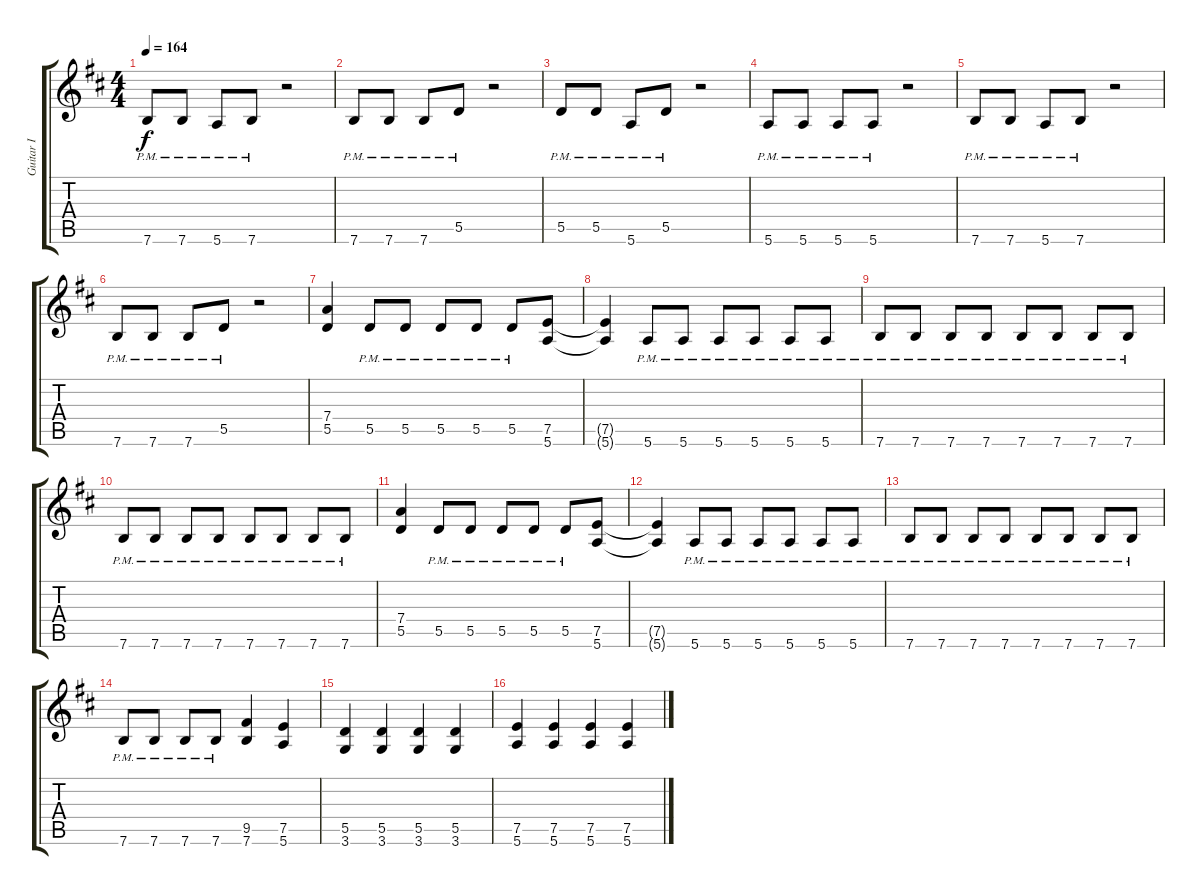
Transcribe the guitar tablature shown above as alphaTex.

\track ("Guitar I" "Guitar I") {instrument overdrivenguitar}
\staff {score tabs}
\tuning (E4 B3 G3 D3 A2 E2) {hide}
\ts (4 4)
\tempo 164
\clef g2
\ks d
7.6{pm}.8{dy f} 7.6{pm}.8 5.6{pm}.8 7.6{pm}.8 r.2 |
7.6{pm}.8 7.6{pm}.8 7.6{pm}.8 5.5{pm}.8 r.2 |
5.5{pm}.8 5.5{pm}.8 5.6{pm}.8 5.5{pm}.8 r.2 |
5.6{pm}.8 5.6{pm}.8 5.6{pm}.8 5.6{pm}.8 r.2 |
7.6{pm}.8 7.6{pm}.8 5.6{pm}.8 7.6{pm}.8 r.2 |
7.6{pm}.8 7.6{pm}.8 7.6{pm}.8 5.5{pm}.8 r.2 |
(7.4 5.5).4 5.5{pm}.8 5.5{pm}.8 5.5{pm}.8 5.5{pm}.8 5.5{pm}.8 (7.5 5.6).8 |
(7.5{t} 5.6{t}).4 5.6{pm}.8 5.6{pm}.8 5.6{pm}.8 5.6{pm}.8 5.6{pm}.8 5.6{pm}.8 |
7.6{pm}.8 7.6{pm}.8 7.6{pm}.8 7.6{pm}.8 7.6{pm}.8 7.6{pm}.8 7.6{pm}.8 7.6{pm}.8 |
7.6{pm}.8 7.6{pm}.8 7.6{pm}.8 7.6{pm}.8 7.6{pm}.8 7.6{pm}.8 7.6{pm}.8 7.6{pm}.8 |
(7.4 5.5).4 5.5{pm}.8 5.5{pm}.8 5.5{pm}.8 5.5{pm}.8 5.5{pm}.8 (7.5 5.6).8 |
(7.5{t} 5.6{t}).4 5.6{pm}.8 5.6{pm}.8 5.6{pm}.8 5.6{pm}.8 5.6{pm}.8 5.6{pm}.8 |
7.6{pm}.8 7.6{pm}.8 7.6{pm}.8 7.6{pm}.8 7.6{pm}.8 7.6{pm}.8 7.6{pm}.8 7.6{pm}.8 |
7.6{pm}.8 7.6{pm}.8 7.6{pm}.8 7.6{pm}.8 (9.5 7.6).4 (7.5 5.6).4 |
(5.5 3.6).4 (5.5 3.6).4 (5.5 3.6).4 (5.5 3.6).4 |
(7.5 5.6).4 (7.5 5.6).4 (7.5 5.6).4 (7.5 5.6).4
